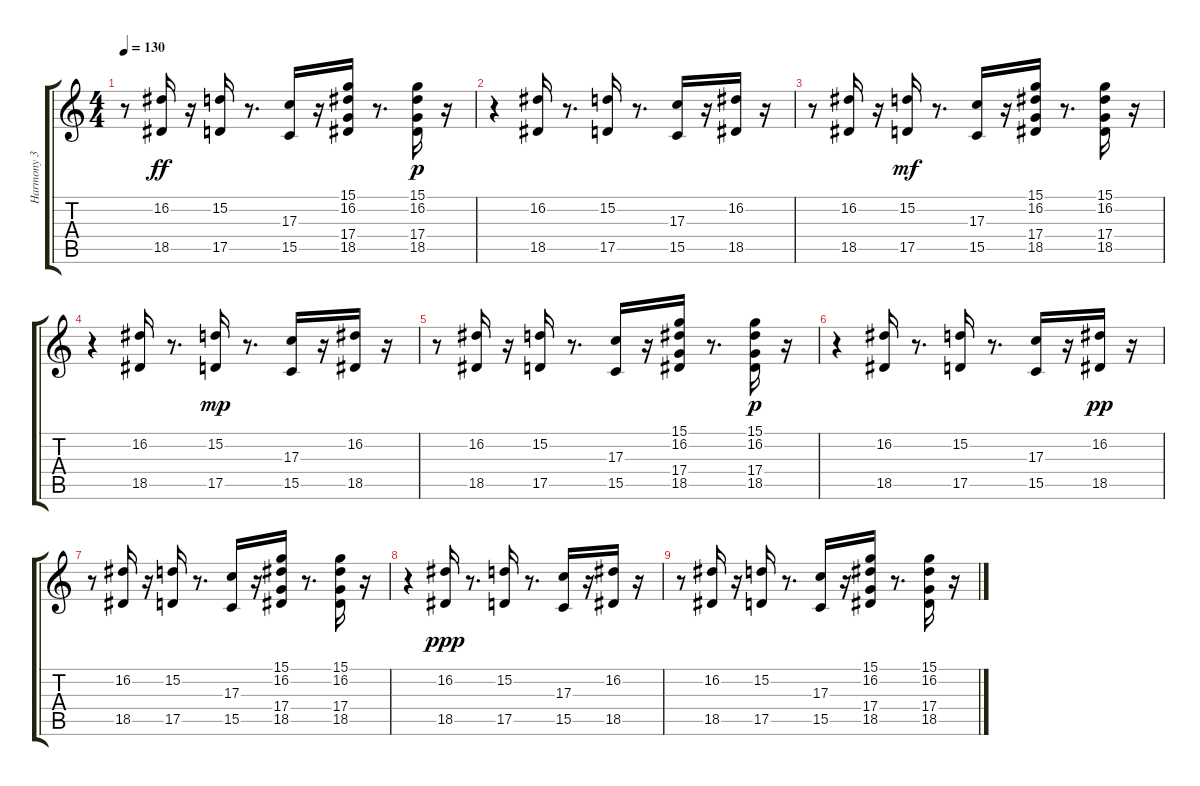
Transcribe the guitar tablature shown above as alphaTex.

\track ("Harmony 3" "Harmony 3") {instrument synthbrass2}
\staff {score tabs}
\tuning (E4 B3 G3 D3 A2 E2) {hide}
\ts (4 4)
\tempo 130
\clef g2
\ks c
r.8{dy ff} (16.2 18.5).16 r.16 (15.2 17.5).16 r.8{d} (17.3 15.5).16 r.16 (15.1 16.2 17.4 18.5).16 r.8{d} (15.1 16.2 17.4 18.5).16{dy p} r.16 |
r.4 (16.2 18.5).16 r.8{d} (15.2 17.5).16 r.8{d} (17.3 15.5).16 r.16 (16.2 18.5).16 r.16 |
r.8 (16.2 18.5).16 r.16 (15.2 17.5).16{dy mf} r.8{d} (17.3 15.5).16 r.16 (15.1 16.2 17.4 18.5).16 r.8{d} (15.1 16.2 17.4 18.5).16 r.16 |
r.4 (16.2 18.5).16 r.8{d} (15.2 17.5).16{dy mp} r.8{d} (17.3 15.5).16 r.16 (16.2 18.5).16 r.16 |
r.8 (16.2 18.5).16 r.16 (15.2 17.5).16 r.8{d} (17.3 15.5).16 r.16 (15.1 16.2 17.4 18.5).16 r.8{d} (15.1 16.2 17.4 18.5).16{dy p} r.16 |
r.4 (16.2 18.5).16 r.8{d} (15.2 17.5).16 r.8{d} (17.3 15.5).16 r.16 (16.2 18.5).16{dy pp} r.16 |
r.8 (16.2 18.5).16 r.16 (15.2 17.5).16 r.8{d} (17.3 15.5).16 r.16 (15.1 16.2 17.4 18.5).16 r.8{d} (15.1 16.2 17.4 18.5).16 r.16 |
r.4 (16.2 18.5).16{dy ppp} r.8{d} (15.2 17.5).16 r.8{d} (17.3 15.5).16 r.16 (16.2 18.5).16 r.16 |
r.8 (16.2 18.5).16 r.16 (15.2 17.5).16 r.8{d} (17.3 15.5).16 r.16 (15.1 16.2 17.4 18.5).16 r.8{d} (15.1 16.2 17.4 18.5).16 r.16
